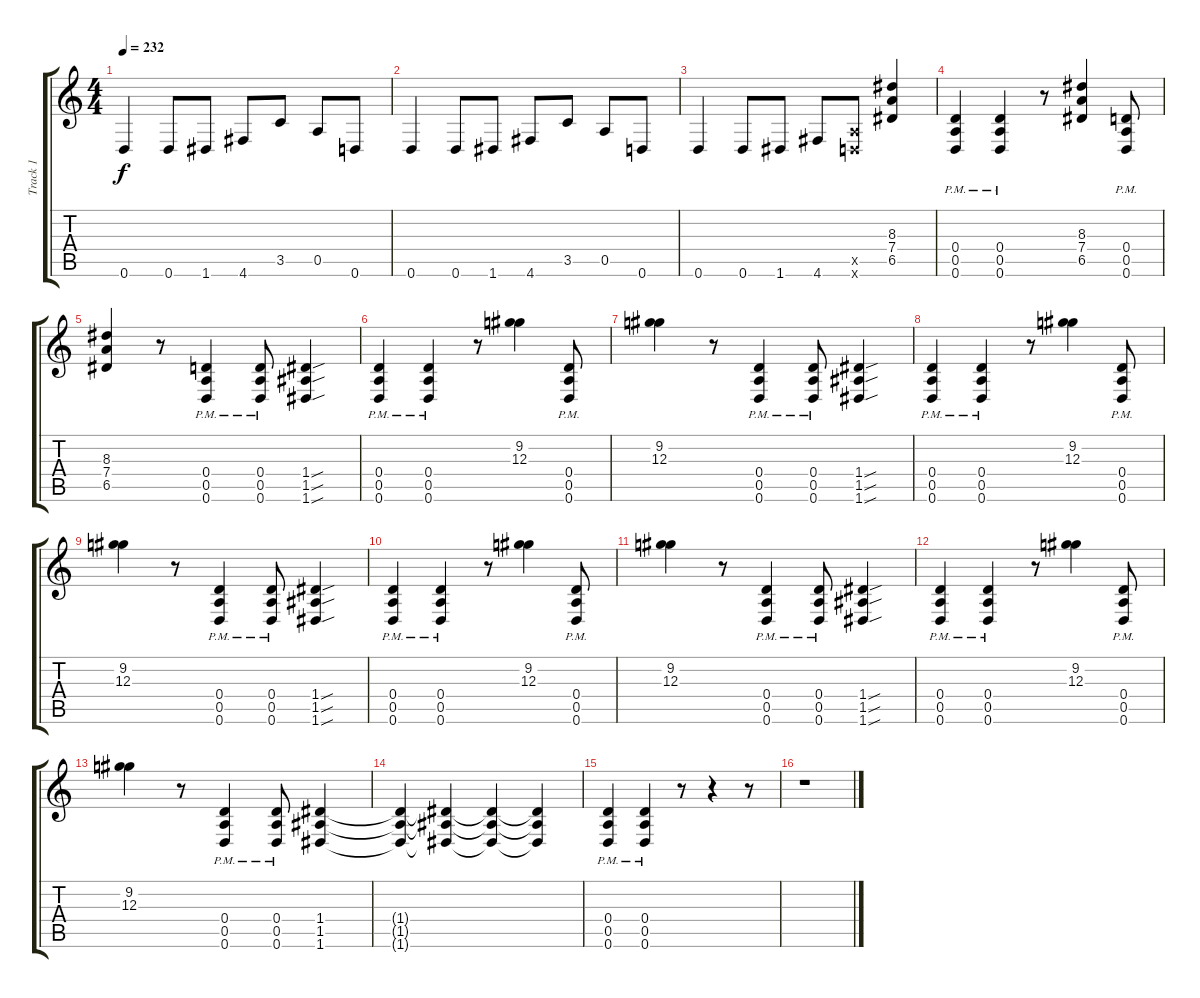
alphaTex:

\track ("Track 1" "Track 1") {instrument distortionguitar}
\staff {score tabs}
\tuning (E4 B3 G3 D3 A2 D2) {hide}
\ts (4 4)
\tempo 232
\clef g2
\ks c
0.6.4{dy f} 0.6.8 1.6.8 4.6.8 3.5.8 0.5.8 0.6.8 |
0.6.4 0.6.8 1.6.8 4.6.8 3.5.8 0.5.8 0.6.8 |
0.6.4 0.6.8 1.6.8 4.6.8 (0.5{x} 0.6{x}).8 (8.3 7.4 6.5).4 |
(0.4{pm} 0.5{pm} 0.6{pm}).4 (0.4{pm} 0.5{pm} 0.6{pm}).4 r.8 (8.3 7.4 6.5).4 (0.4{pm} 0.5{pm} 0.6{pm}).8 |
(8.3 7.4 6.5).4 r.8 (0.4{pm} 0.5{pm} 0.6{pm}).4 (0.4{pm} 0.5{pm} 0.6{pm}).8 (1.4{sou} 1.5{sou} 1.6{sou}).4 |
(0.4{pm} 0.5{pm} 0.6{pm}).4 (0.4{pm} 0.5{pm} 0.6{pm}).4 r.8 (9.2 12.3).4 (0.4{pm} 0.5{pm} 0.6{pm}).8 |
(9.2 12.3).4 r.8 (0.4{pm} 0.5{pm} 0.6{pm}).4 (0.4{pm} 0.5{pm} 0.6{pm}).8 (1.4{sou} 1.5{sou} 1.6{sou}).4 |
(0.4{pm} 0.5{pm} 0.6{pm}).4 (0.4{pm} 0.5{pm} 0.6{pm}).4 r.8 (9.2 12.3).4 (0.4{pm} 0.5{pm} 0.6{pm}).8 |
(9.2 12.3).4 r.8 (0.4{pm} 0.5{pm} 0.6{pm}).4 (0.4{pm} 0.5{pm} 0.6{pm}).8 (1.4{sou} 1.5{sou} 1.6{sou}).4 |
(0.4{pm} 0.5{pm} 0.6{pm}).4 (0.4{pm} 0.5{pm} 0.6{pm}).4 r.8 (9.2 12.3).4 (0.4{pm} 0.5{pm} 0.6{pm}).8 |
(9.2 12.3).4 r.8 (0.4{pm} 0.5{pm} 0.6{pm}).4 (0.4{pm} 0.5{pm} 0.6{pm}).8 (1.4{sou} 1.5{sou} 1.6{sou}).4 |
(0.4{pm} 0.5{pm} 0.6{pm}).4 (0.4{pm} 0.5{pm} 0.6{pm}).4 r.8 (9.2 12.3).4 (0.4{pm} 0.5{pm} 0.6{pm}).8 |
(9.2 12.3).4 r.8 (0.4{pm} 0.5{pm} 0.6{pm}).4 (0.4{pm} 0.5{pm} 0.6{pm}).8 (1.4 1.5 1.6).4 |
(1.4{t} 1.5{t} 1.6{t}).4 (1.4{t} 1.5{t} 1.6{t}).4 (1.4{t} 1.5{t} 1.6{t}).4 (1.4{t} 1.5{t} 1.6{t}).4 |
(0.4{pm} 0.5{pm} 0.6{pm}).4 (0.4{pm} 0.5{pm} 0.6{pm}).4 r.8 r.4 r.8 |
r.1
